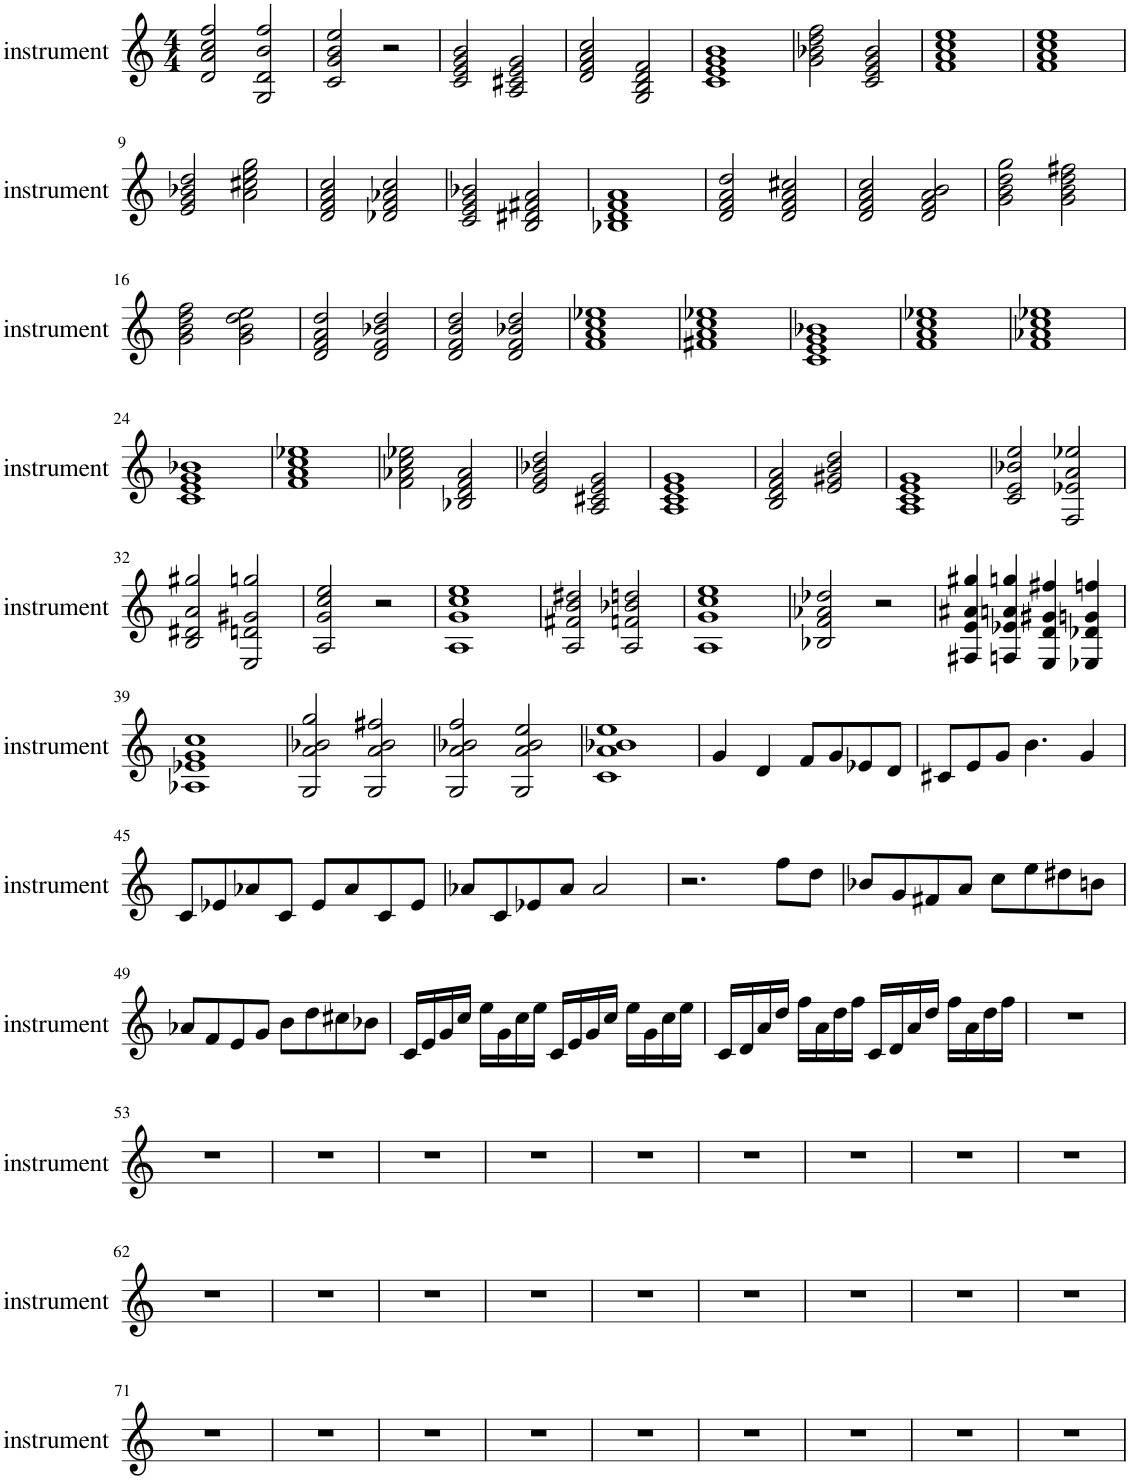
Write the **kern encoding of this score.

**kern
*part1
*staff1
*I"instrument
*I'instrument
*clefG2
*k[]
*M4/4
=1
2d/ 2a/ 2cc/ 2ff/
2G/ 2d/ 2b/ 2ff/
=2
2c/ 2g/ 2b/ 2ee/
2r
=3
2c/ 2e/ 2g/ 2b/
2A/ 2c#X/ 2e/ 2g/
=4
2d/ 2f/ 2a/ 2cc/
2G/ 2B/ 2d/ 2f/
=5
1c 1e 1g 1b
=6
2g\ 2b-X\ 2dd\ 2ff\
2c/ 2e/ 2g/ 2b-/
=7
1f 1a 1cc 1ee
=8
1f 1a 1cc 1ee
!!LO:LB:g=z
=9
2e/ 2g/ 2b-X/ 2dd/
2a\ 2cc#X\ 2ee\ 2gg\
=10
2d/ 2f/ 2a/ 2cc/
2d-X/ 2f/ 2a-X/ 2cc/
=11
2c/ 2e/ 2g/ 2b-X/
2B/ 2d#X/ 2f#X/ 2a/
=12
1B-X 1d 1f 1a
=13
2d/ 2f/ 2a/ 2dd/
2d/ 2f/ 2a/ 2cc#X/
=14
2d/ 2f/ 2a/ 2cc/
2d/ 2f/ 2a/ 2b/
=15
2g\ 2b\ 2dd\ 2gg\
2g\ 2b\ 2dd\ 2ff#X\
!!LO:LB:g=z
=16
2g\ 2b\ 2dd\ 2ff\
2g\ 2b\ 2dd\ 2ee\
=17
2d/ 2f/ 2a/ 2dd/
2d/ 2f/ 2b-X/ 2dd/
=18
2d/ 2f/ 2b/ 2dd/
2d/ 2f/ 2b-X/ 2dd/
=19
1f 1a 1cc 1ee-X
=20
1f#X 1a 1cc 1ee-X
=21
1c 1e 1g 1b-X
=22
1f 1a 1cc 1ee-X
=23
1f 1a-X 1cc 1ee-X
!!LO:LB:g=z
=24
1c 1e 1g 1b-X
=25
1f 1a 1cc 1ee-X
=26
2f\ 2a-X\ 2cc\ 2ee-X\
2B-X/ 2d/ 2f/ 2a-/
=27
2e/ 2g/ 2b-X/ 2dd/
2A/ 2c#X/ 2e/ 2g/
=28
1A 1c 1e 1g
=29
2B/ 2d/ 2f/ 2a/
2e/ 2g#X/ 2b/ 2dd/
=30
1A 1c 1e 1g
=31
2c/ 2e/ 2b-X/ 2ee/
2F/ 2e-X/ 2a/ 2ee-X/
!!LO:LB:g=z
=32
2B/ 2d#X/ 2a/ 2gg#X/
2E/ 2dn/ 2g#X/ 2ggn/
=33
2A/ 2g/ 2cc/ 2ee/
2r
=34
1A 1g 1cc 1ee
=35
2A/ 2f#X/ 2b/ 2dd#X/
2A/ 2fn/ 2b-X/ 2ddn/
=36
1A 1g 1cc 1ee
=37
2B-X/ 2f/ 2a-X/ 2dd-X/
2r
=38
4F#X/ 4e/ 4a#X/ 4gg#X/
4Fn/ 4e-X/ 4an/ 4ggn/
4E/ 4d/ 4g#X/ 4ff#X/
4E-X/ 4d-X/ 4gn/ 4ffn/
!!LO:LB:g=z
=39
1A-X 1e-X 1g 1cc
=40
2G/ 2a/ 2b-X/ 2gg/
2G/ 2a/ 2b-/ 2ff#X/
=41
2G/ 2a/ 2b-X/ 2ff/
2G/ 2a/ 2b-/ 2ee/
=42
1c 1a 1b-X 1ee
=43
4g/
4d/
8f/L
8g/
8e-X/
8d/J
=44
8c#X/L
8e/
8g/J
4.b\
4g/
!!LO:LB:g=z
=45
8c/L
8e-X/
8a-X/
8c/J
8e-/L
8a-/
8c/
8e-/J
=46
8a-X/L
8c/
8e-X/
8a-/J
2a-/
=47
2.r
8ff\L
8dd\J
=48
8b-X/L
8g/
8f#X/
8a/J
8cc\L
8ee\
8dd#X\
8bn\J
!!LO:LB:g=z
=49
8a-X/L
8f/
8e/
8g/J
8b\L
8dd\
8cc#X\
8b-X\J
=50
16c/LL
16e/
16g/
16cc/JJ
16ee\LL
16g\
16cc\
16ee\JJ
16c/LL
16e/
16g/
16cc/JJ
16ee\LL
16g\
16cc\
16ee\JJ
=51
16c/LL
16d/
16a/
16dd/JJ
16ff\LL
16a\
16dd\
16ff\JJ
16c/LL
16d/
16a/
16dd/JJ
16ff\LL
16a\
16dd\
16ff\JJ
=52
1r
!!LO:LB:g=z
=53
1r
=54
1r
=55
1r
=56
1r
=57
1r
=58
1r
=59
1r
=60
1r
=61
1r
!!LO:LB:g=z
=62
1r
=63
1r
=64
1r
=65
1r
=66
1r
=67
1r
=68
1r
=69
1r
=70
1r
!!LO:LB:g=z
=71
1r
=72
1r
=73
1r
=74
1r
=75
1r
=76
1r
=77
1r
=78
1r
=79
1r
=
*-
